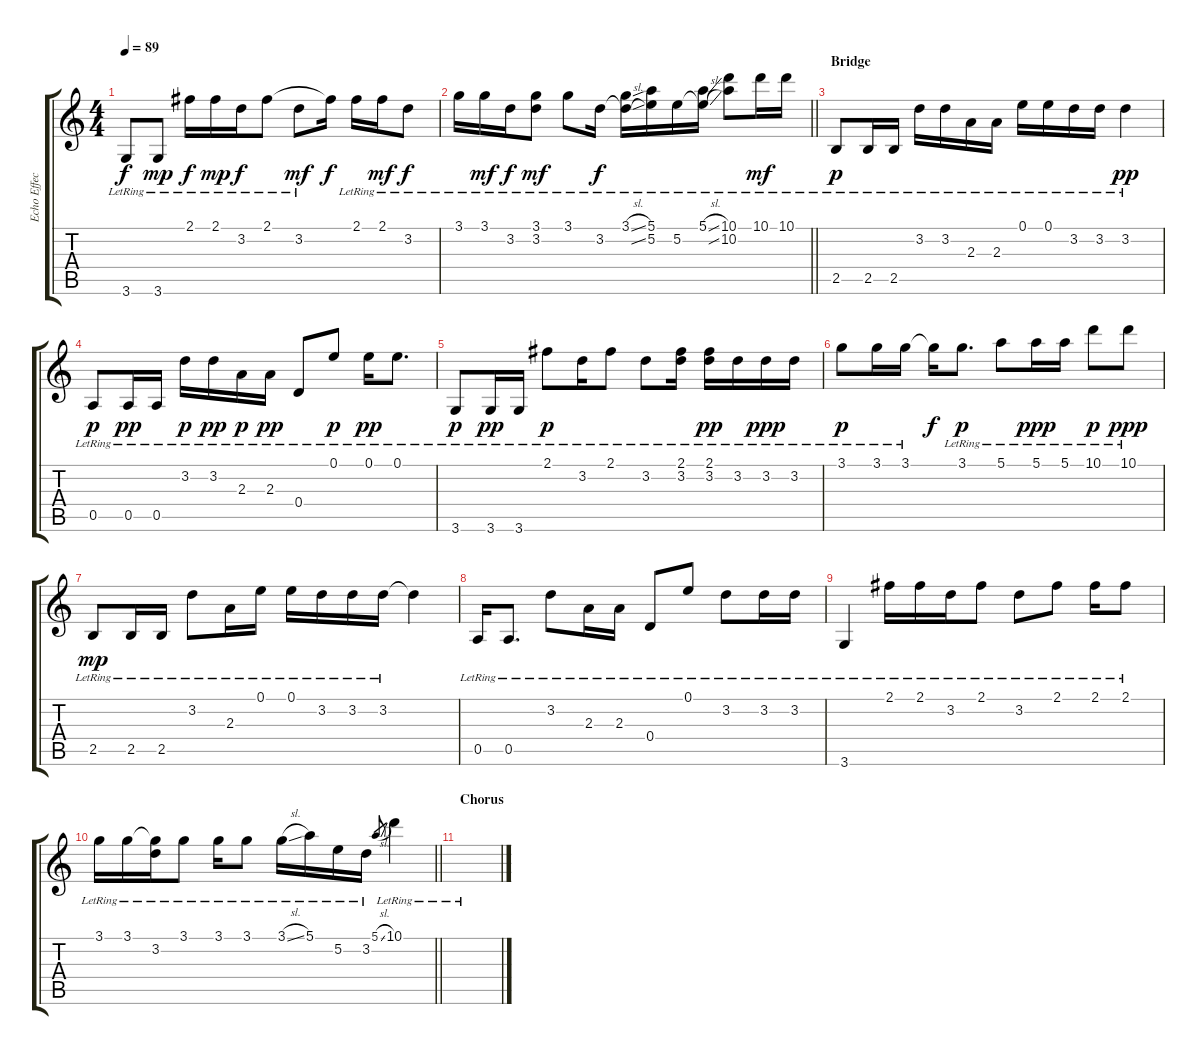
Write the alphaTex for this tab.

\track ("Echo Effects" "Echo Effec") {instrument electricguitarjazz}
\staff {score tabs}
\tuning (E4 B3 G3 D3 A2 E2) {hide}
\ts (4 4)
\tempo 89
\clef g2
\ks c
3.6{lr}.8{dy f} 3.6{lr}.8{dy mp} 2.1{lr}.16{dy f} 2.1{lr}.16{dy mp} 3.2{lr}.16{dy f} 2.1{lr}.8 3.2{lr}.8{dy mf} 2.1{t}.16{dy f} 2.1{lr}.16 2.1{lr}.16{dy mf} 3.2{lr}.8{dy f} |
\barLineRight lightlight
3.1{lr}.16 3.1{lr}.16{dy mf} 3.2{lr}.16{dy f} (3.1{lr} 3.2{lr}).8{dy mf} 3.1{lr}.8 3.2{lr}.16{dy f} (3.1{sl lr} 3.2{sl t}).16 (5.1{lr} 5.2{lr}).16 5.2{lr}.16 (5.1{sl lr} 5.2{sl t}).16 (10.1{lr} 10.2{lr}).8 10.1{lr}.16{dy mf} 10.1{lr}.16 |
\section ("" "Bridge")
2.5{lr}.8{dy p} 2.5{lr}.16 2.5{lr}.16 3.2{lr}.16 3.2{lr}.16 2.3{lr}.16 2.3{lr}.16 0.1{lr}.16 0.1{lr}.16 3.2{lr}.16 3.2{lr}.16 3.2{lr}.4{dy pp} |
0.5{lr}.8{dy p} 0.5{lr}.16{dy pp} 0.5{lr}.16 3.2{lr}.16{dy p} 3.2{lr}.16{dy pp} 2.3{lr}.16{dy p} 2.3{lr}.16{dy pp} 0.4{lr}.8 0.1{lr}.8{dy p} 0.1{lr}.16{dy pp} 0.1{lr}.8{d} |
3.6{lr}.8{dy p} 3.6{lr}.16{dy pp} 3.6{lr}.16 2.1{lr}.8{dy p} 3.2{lr}.16 2.1{lr}.8 3.2{lr}.8 (2.1{lr} 3.2{lr}).16 (2.1{lr} 3.2{lr}).16{dy pp} 3.2{lr}.16 3.2{lr}.16{dy ppp} 3.2{lr}.16 |
3.1{lr}.8{dy p} 3.1{lr}.16 3.1{lr}.16 3.1{t}.16{dy f} 3.1{lr}.8{d dy p} 5.1{lr}.8 5.1{lr}.16{dy ppp} 5.1{lr}.16 10.1{lr}.8{dy p} 10.1{lr}.8{dy ppp} |
2.5{lr}.8{dy mp} 2.5{lr}.16 2.5{lr}.16 3.2{lr}.8 2.3{lr}.16 0.1{lr}.16 0.1{lr}.16 3.2{lr}.16 3.2{lr}.16 3.2{lr}.16 3.2{t}.4 |
0.5{lr}.16 0.5{lr}.8{d} 3.2{lr}.8 2.3{lr}.16 2.3{lr}.16 0.4{lr}.8 0.1{lr}.8 3.2{lr}.8 3.2{lr}.16 3.2{lr}.16 |
3.6{lr}.4 2.1{lr}.16 2.1{lr}.16 3.2{lr}.16 2.1{lr}.8 3.2{lr}.8 2.1{lr}.8 2.1{lr}.16 2.1{lr}.8 |
\barLineRight lightlight
3.1{lr}.16 3.1{lr}.16 (3.1{t} 3.2{lr}).16 3.1{lr}.8 3.1{lr}.16 3.1{lr}.8 3.1{sl lr}.16 5.1{lr}.16 5.2{lr}.16 3.2{lr}.16 5.1{sl}.8{gr} 10.1{lr}.4 |
\section ("" "Chorus")
